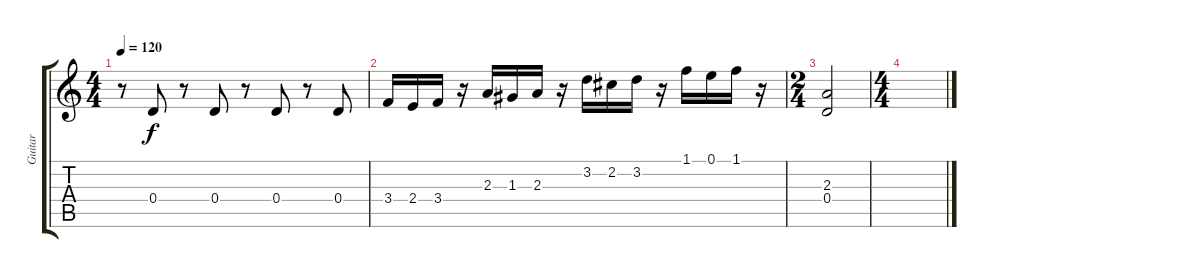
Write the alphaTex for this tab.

\track ("Guitar" "Guitar") {instrument distortionguitar}
\staff {score tabs}
\tuning (E4 B3 G3 D3 A2 E2) {hide}
\ts (4 4)
\tempo 120
\clef g2
\ks c
r.8{dy f} 0.4.8 r.8 0.4.8 r.8 0.4.8 r.8 0.4.8 |
3.4.16 2.4.16 3.4.16 r.16 2.3.16 1.3.16 2.3.16 r.16 3.2.16 2.2.16 3.2.16 r.16 1.1.16 0.1.16 1.1.16 r.16 |
\ts (2 4)
(2.3 0.4).2 |
\ts (4 4)
